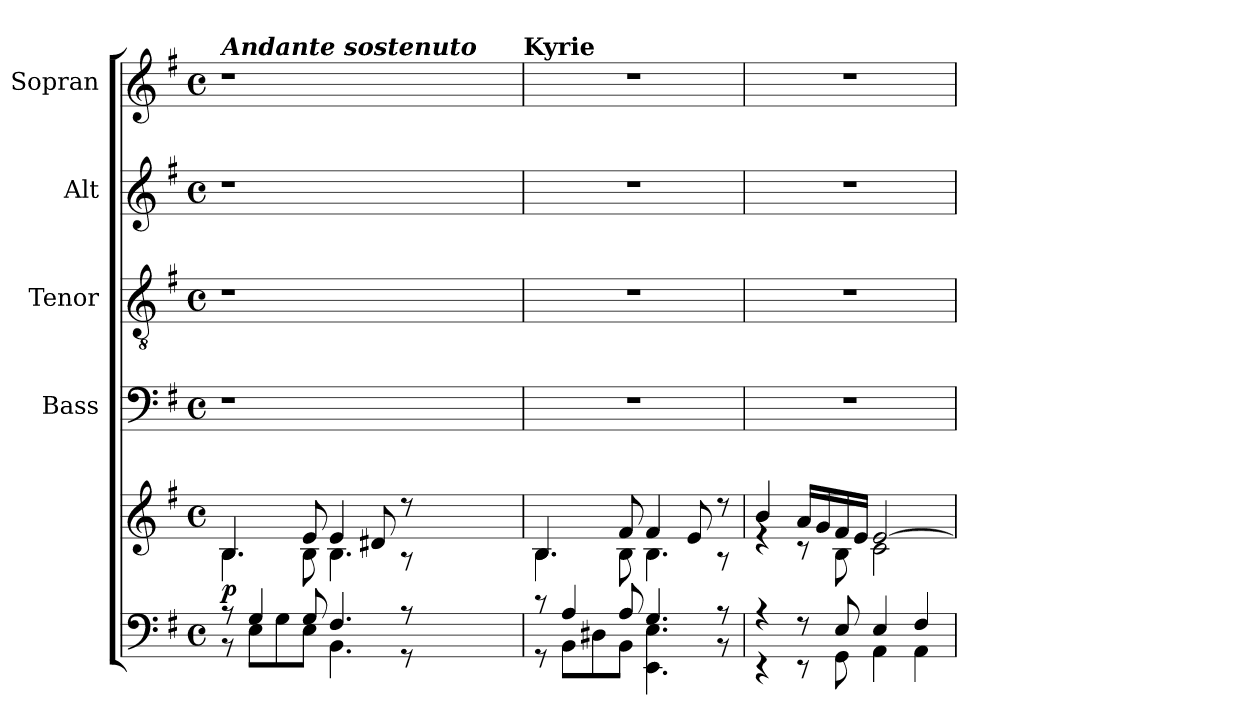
**kern	**kern	**dynam	**kern	**kern	**kern	**kern
*part5	*part5	*part5	*part4	*part3	*part2	*part1
*staff6	*staff5	*staff5/6	*staff4	*staff3	*staff2	*staff1
*	*	*	*I"Bass	*I"Tenor	*I"Alt	*I"Sopran
*	*	*	*I'B.	*I'T.	*I'A.	*I'S.
*clefF4	*clefG2	*	*clefF4	*clefGv2	*clefG2	*clefG2
*k[f#]	*k[f#]	*	*k[f#]	*k[f#]	*k[f#]	*k[f#]
*G:	*G:	*	*G:	*G:	*G:	*G:
*M4/4	*M4/4	*	*M4/4	*M4/4	*M4/4	*M4/4
*met(c)	*met(c)	*	*met(c)	*met(c)	*met(c)	*met(c)
=1	=1	=1	=1	=1	=1	=1
*^	*^	*	*	*	*	*
!	!	!	!	!	!	!	!	!LO:TX:a:Bi:t=Andante sostenuto
!	!	!	!	!LO:DY:b	!	!	!	!
8r	8r	4.B/	4.B\	p	1r	1r	1r	1r
4G/	8E\L	.	.	.	.	.	.	.
.	8G\	.	.	.	.	.	.	.
8G/	8E\J	8e/	8B\	.	.	.	.	.
4.F#/	4.BB\	4e/	4.B\	.	.	.	.	.
.	.	8d#X/	.	.	.	.	.	.
8r	8r	8r	8r	.	.	.	.	.
1ryy	1ryy	1ryy	1ryy	.	1ryy	1ryy	1ryy	1ryy
!	!	!	!	!	!	!	!	!LO:TX:a:B:t=Kyrie
=2	=2	=2	=2	=2	=2	=2	=2	=2
8r	8r	4.B/	4.B\	.	1r	1r	1r	1r
4A/	8BB\L	.	.	.	.	.	.	.
.	8D#X\	.	.	.	.	.	.	.
8A/	8BB\J	8f#/	8B\	.	.	.	.	.
4.G/	4.EE\ 4.E\	4f#/	4.B\	.	.	.	.	.
.	.	8e/	.	.	.	.	.	.
8r	8r	8r	8r	.	.	.	.	.
=3	=3	=3	=3	=3	=3	=3	=3	=3
4r	4r	4b/	4rd	.	1r	1r	1r	1r
8r	8r	16a/LL	8rc	.	.	.	.	.
.	.	16g/	.	.	.	.	.	.
8E/	8GG\	16f#/	8B\	.	.	.	.	.
.	.	16e/JJ	.	.	.	.	.	.
4E/	4AA\	[>2e/	2c\	.	.	.	.	.
4F#/	4AA\	.	.	.	.	.	.	.
*v	*v	*	*	*	*	*	*	*
*	*v	*v	*	*	*	*	*
=	=	=	=	=	=	=
*-	*-	*-	*-	*-	*-	*-
